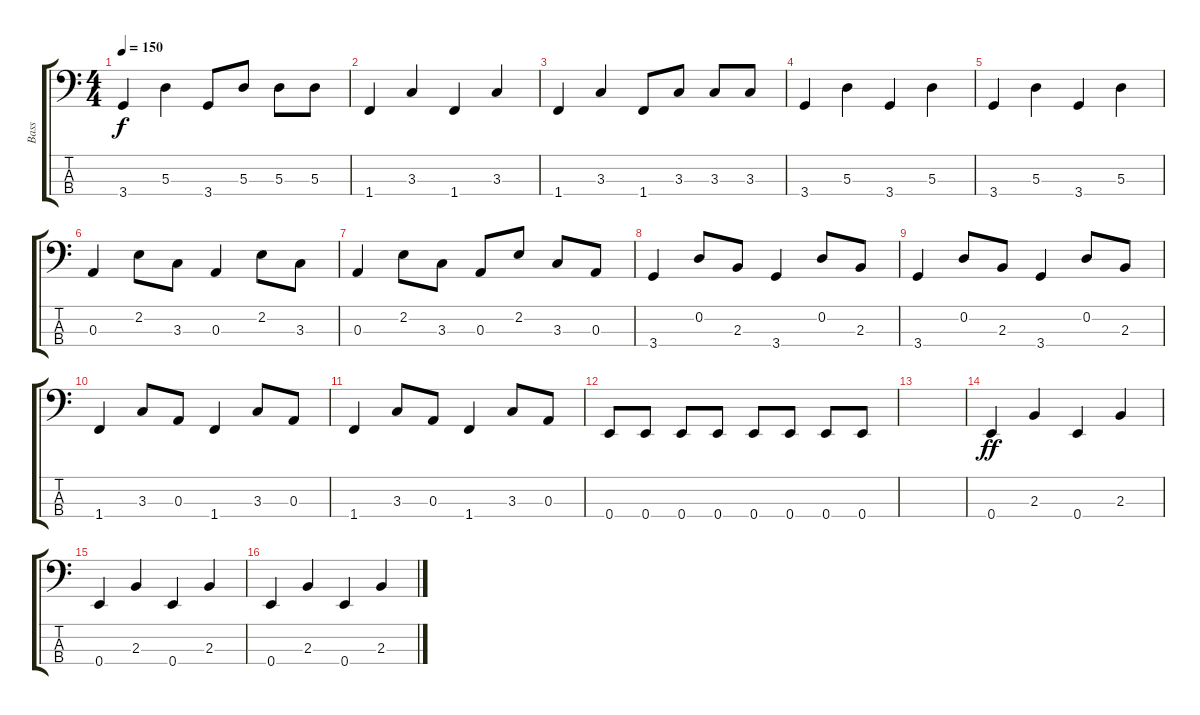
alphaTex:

\track ("Bass" "Bass") {instrument acousticbass}
\staff {score tabs}
\tuning (G2 D2 A1 E1) {hide}
\ts (4 4)
\tempo 150
\clef f4
\ks c
3.4.4{dy f} 5.3.4 3.4.8 5.3.8 5.3.8 5.3.8 |
1.4.4 3.3.4 1.4.4 3.3.4 |
1.4.4 3.3.4 1.4.8 3.3.8 3.3.8 3.3.8 |
3.4.4 5.3.4 3.4.4 5.3.4 |
3.4.4 5.3.4 3.4.4 5.3.4 |
0.3.4 2.2.8 3.3.8 0.3.4 2.2.8 3.3.8 |
0.3.4 2.2.8 3.3.8 0.3.8 2.2.8 3.3.8 0.3.8 |
3.4.4 0.2.8 2.3.8 3.4.4 0.2.8 2.3.8 |
3.4.4 0.2.8 2.3.8 3.4.4 0.2.8 2.3.8 |
1.4.4 3.3.8 0.3.8 1.4.4 3.3.8 0.3.8 |
1.4.4 3.3.8 0.3.8 1.4.4 3.3.8 0.3.8 |
0.4.8 0.4.8 0.4.8 0.4.8 0.4.8 0.4.8 0.4.8 0.4.8 |
|
0.4.4{dy ff} 2.3.4 0.4.4 2.3.4 |
0.4.4 2.3.4 0.4.4 2.3.4 |
0.4.4 2.3.4 0.4.4 2.3.4
